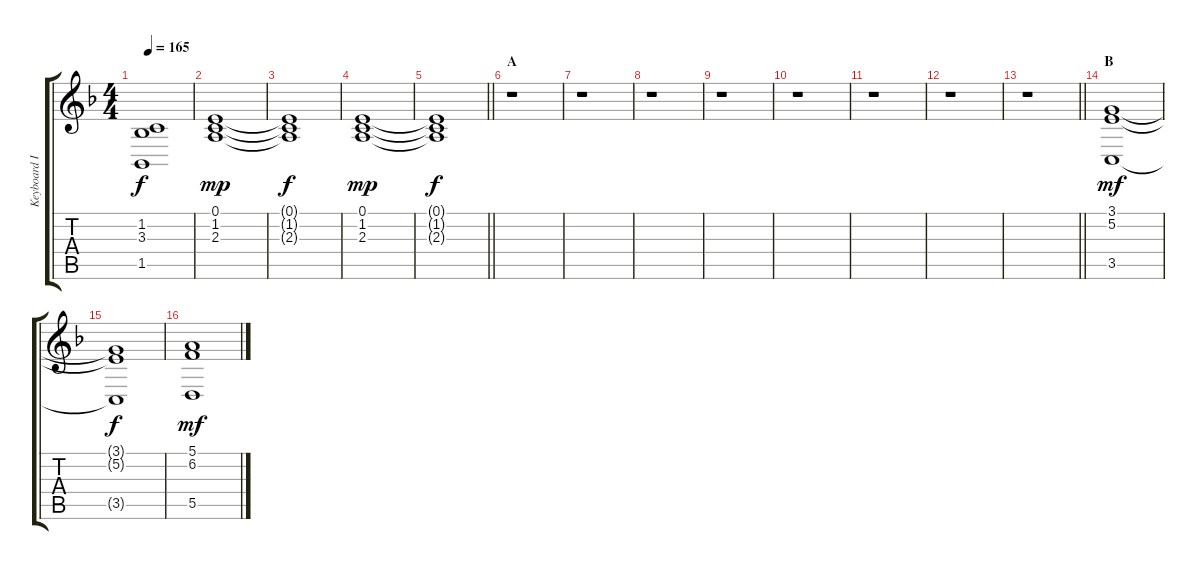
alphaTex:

\track ("Keyboard II" "Keyboard I") {instrument choiraahs}
\staff {score tabs}
\tuning (E4 B3 G3 D3 A2 E2) {hide}
\ts (4 4)
\tempo 165
\clef g2
\ks f
(1.2{t} 3.3{t} 1.5{t}).1{dy f} |
(0.1 1.2 2.3).1{dy mp} |
(0.1{t} 1.2{t} 2.3{t}).1{dy f} |
(0.1 1.2 2.3).1{dy mp} |
\barLineRight lightlight
(0.1{t} 1.2{t} 2.3{t}).1{dy f} |
\section ("" "A")
r.1 |
r.1 |
r.1 |
r.1 |
r.1 |
r.1 |
r.1 |
\barLineRight lightlight
r.1 |
\section ("" "B")
(3.1 5.2 3.5).1{dy mf} |
(3.1{t} 5.2{t} 3.5{t}).1{dy f} |
(5.1 6.2 5.5).1{dy mf}
